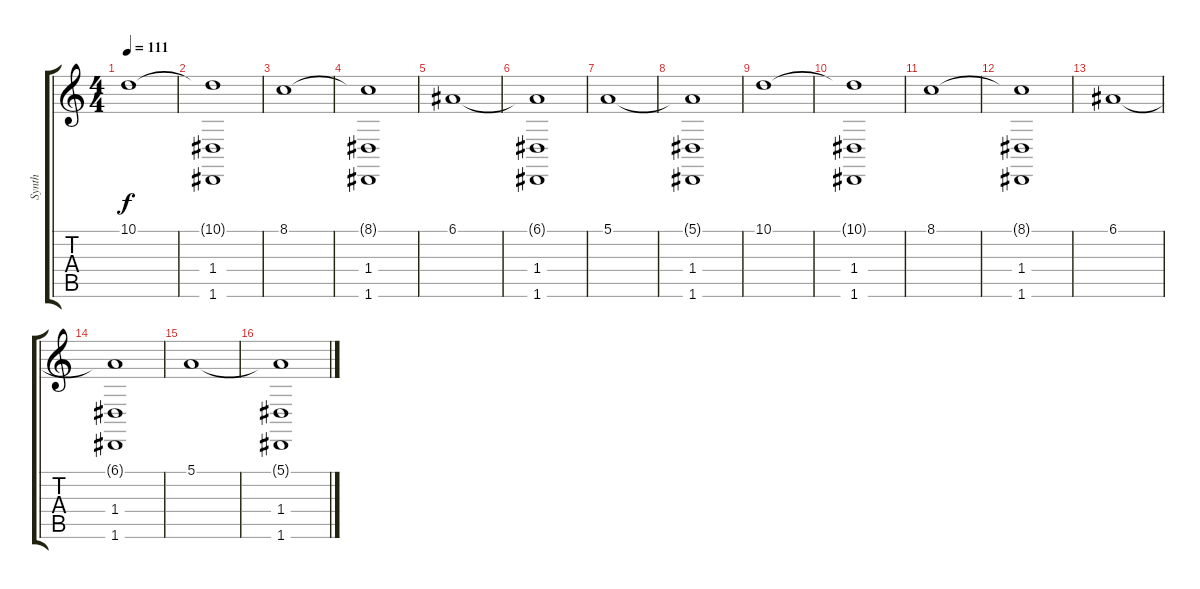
\track ("Synth" "Synth") {instrument stringensemble2}
\staff {score tabs}
\tuning (E4 B3 G3 D3 A2 D2) {hide}
\ts (4 4)
\tempo 111
\clef g2
\ks c
10.1.1{dy f} |
(10.1{t} 1.4 1.6).1 |
8.1.1 |
(8.1{t} 1.4 1.6).1 |
6.1.1 |
(6.1{t} 1.4 1.6).1 |
5.1.1 |
(5.1{t} 1.4 1.6).1 |
10.1.1 |
(10.1{t} 1.4 1.6).1 |
8.1.1 |
(8.1{t} 1.4 1.6).1 |
6.1.1 |
(6.1{t} 1.4 1.6).1 |
5.1.1 |
(5.1{t} 1.4 1.6).1
